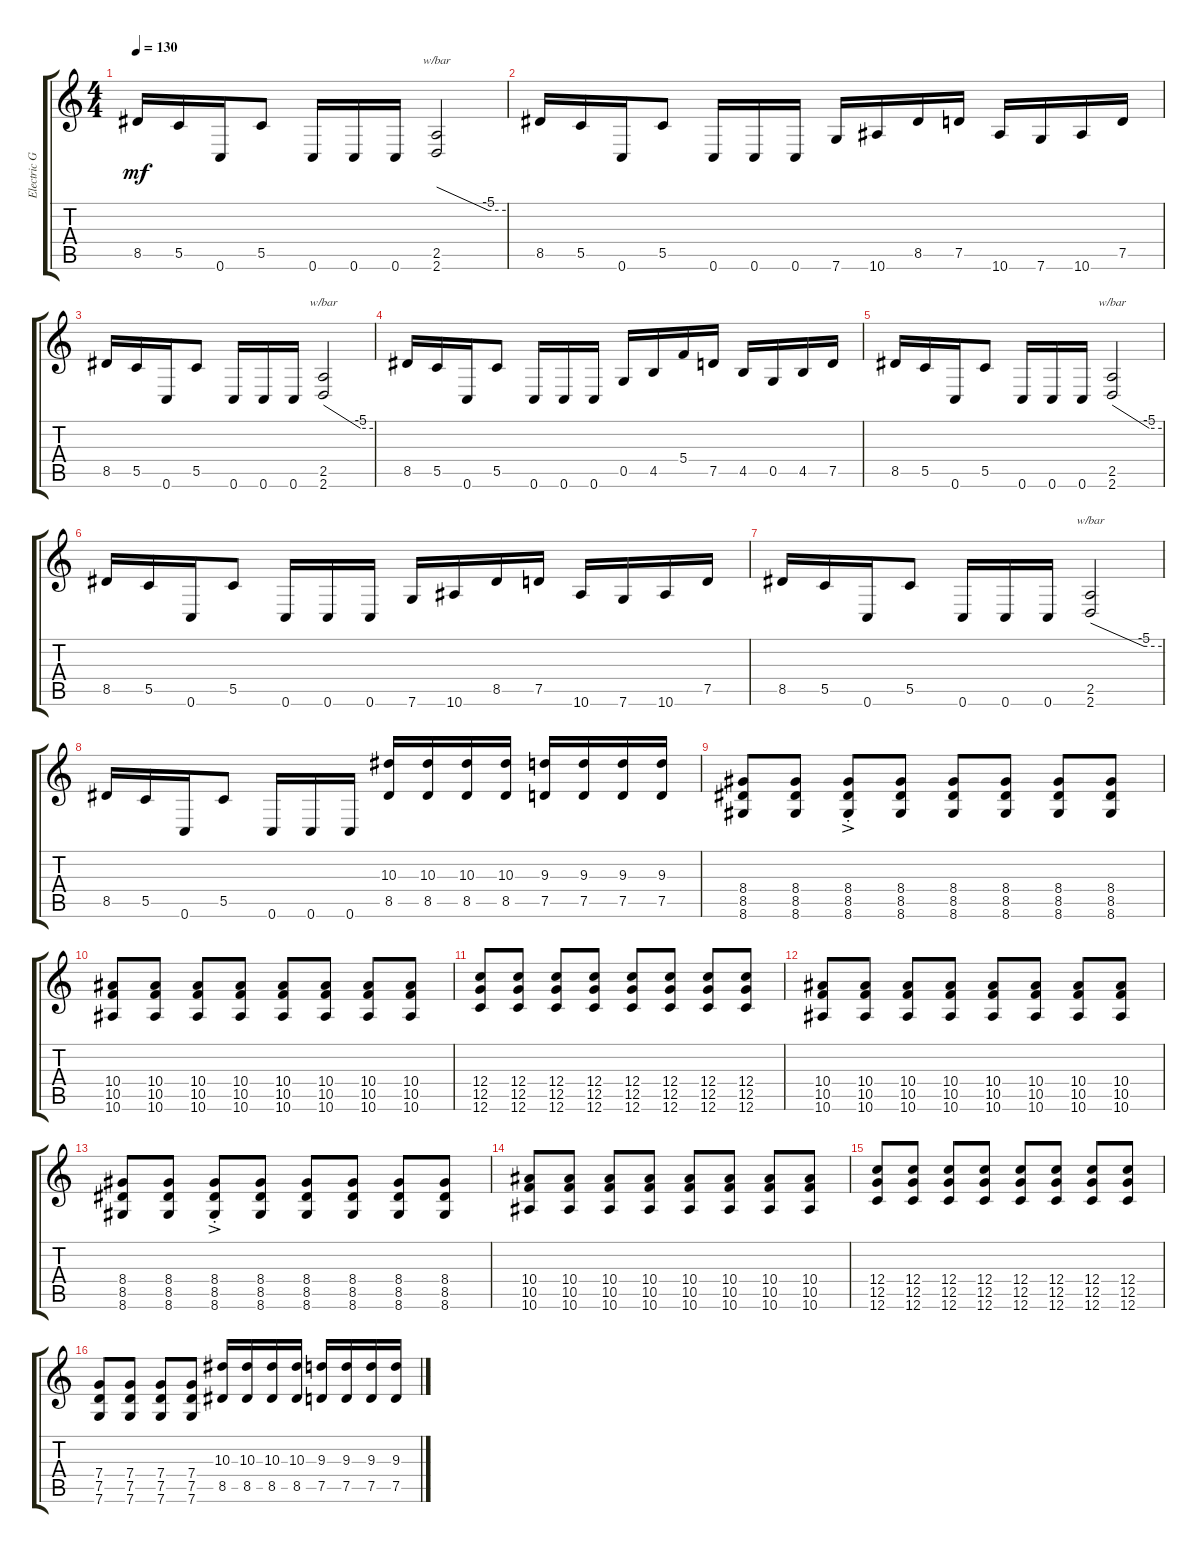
\track ("Electric Guitar" "Electric G") {instrument distortionguitar}
\staff {score tabs}
\tuning (D4 A3 F3 C3 G2 C2) {hide}
\ts (4 4)
\tempo 130
\clef g2
\ks c
8.5.16{dy mf} 5.5.16 0.6.16 5.5.8 0.6.16 0.6.16 0.6.16 (2.5 2.6).2{tbe (custom default 0 0 45 -20 60 -20)} |
8.5.16 5.5.16 0.6.16 5.5.8 0.6.16 0.6.16 0.6.16 7.6.16 10.6.16 8.5.16 7.5.16 10.6.16 7.6.16 10.6.16 7.5.16 |
8.5.16 5.5.16 0.6.16 5.5.8 0.6.16 0.6.16 0.6.16 (2.5 2.6).2{tbe (custom default 0 0 45 -20 60 -20)} |
8.5.16 5.5.16 0.6.16 5.5.8 0.6.16 0.6.16 0.6.16 0.5.16 4.5.16 5.4.16 7.5.16 4.5.16 0.5.16 4.5.16 7.5.16 |
8.5.16 5.5.16 0.6.16 5.5.8 0.6.16 0.6.16 0.6.16 (2.5 2.6).2{tbe (custom default 0 0 45 -20 60 -20)} |
8.5.16 5.5.16 0.6.16 5.5.8 0.6.16 0.6.16 0.6.16 7.6.16 10.6.16 8.5.16 7.5.16 10.6.16 7.6.16 10.6.16 7.5.16 |
8.5.16 5.5.16 0.6.16 5.5.8 0.6.16 0.6.16 0.6.16 (2.5 2.6).2{tbe (custom default 0 0 45 -20 60 -20)} |
8.5.16 5.5.16 0.6.16 5.5.8 0.6.16 0.6.16 0.6.16 (10.3 8.5).16 (10.3 8.5).16 (10.3 8.5).16 (10.3 8.5).16 (9.3 7.5).16 (9.3 7.5).16 (9.3 7.5).16 (9.3 7.5).16 |
(8.4 8.5 8.6).8 (8.4 8.5 8.6).8 (8.4 8.5 8.6{ac st}).8 (8.4 8.5 8.6).8 (8.4 8.5 8.6).8 (8.4 8.5 8.6).8 (8.4 8.5 8.6).8 (8.4 8.5 8.6).8 |
(10.4 10.5 10.6).8 (10.4 10.5 10.6).8 (10.4 10.5 10.6).8 (10.4 10.5 10.6).8 (10.4 10.5 10.6).8 (10.4 10.5 10.6).8 (10.4 10.5 10.6).8 (10.4 10.5 10.6).8 |
(12.4 12.5 12.6).8 (12.4 12.5 12.6).8 (12.4 12.5 12.6).8 (12.4 12.5 12.6).8 (12.4 12.5 12.6).8 (12.4 12.5 12.6).8 (12.4 12.5 12.6).8 (12.4 12.5 12.6).8 |
(10.4 10.5 10.6).8 (10.4 10.5 10.6).8 (10.4 10.5 10.6).8 (10.4 10.5 10.6).8 (10.4 10.5 10.6).8 (10.4 10.5 10.6).8 (10.4 10.5 10.6).8 (10.4 10.5 10.6).8 |
(8.4 8.5 8.6).8 (8.4 8.5 8.6).8 (8.4 8.5 8.6{ac st}).8 (8.4 8.5 8.6).8 (8.4 8.5 8.6).8 (8.4 8.5 8.6).8 (8.4 8.5 8.6).8 (8.4 8.5 8.6).8 |
(10.4 10.5 10.6).8 (10.4 10.5 10.6).8 (10.4 10.5 10.6).8 (10.4 10.5 10.6).8 (10.4 10.5 10.6).8 (10.4 10.5 10.6).8 (10.4 10.5 10.6).8 (10.4 10.5 10.6).8 |
(12.4 12.5 12.6).8 (12.4 12.5 12.6).8 (12.4 12.5 12.6).8 (12.4 12.5 12.6).8 (12.4 12.5 12.6).8 (12.4 12.5 12.6).8 (12.4 12.5 12.6).8 (12.4 12.5 12.6).8 |
(7.4 7.5 7.6).8 (7.4 7.5 7.6).8 (7.4 7.5 7.6).8 (7.4 7.5 7.6).8 (10.3 8.5).16 (10.3 8.5).16 (10.3 8.5).16 (10.3 8.5).16 (9.3 7.5).16 (9.3 7.5).16 (9.3 7.5).16 (9.3 7.5).16
